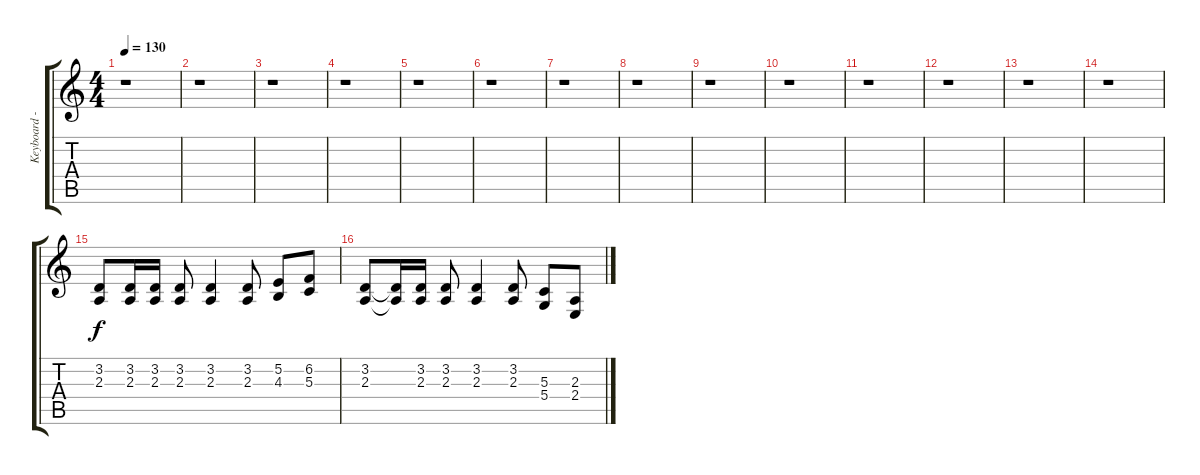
\track ("Keyboard - Christian 'Flake' Lorenz" "Keyboard -") {instrument lead8bassandlead}
\staff {score tabs}
\tuning (E4 B3 G3 D3 A2 E2) {hide}
\ts (4 4)
\tempo 130
\clef g2
\ks c
r.1{dy f} |
r.1 |
r.1 |
r.1 |
r.1 |
r.1 |
r.1 |
r.1 |
r.1 |
r.1 |
r.1 |
r.1 |
r.1 |
r.1 |
(3.2 2.3).8 (3.2 2.3).16 (3.2 2.3).16 (3.2 2.3).8 (3.2 2.3).4 (3.2 2.3).8 (5.2 4.3).8 (6.2 5.3).8 |
(3.2 2.3).8 (3.2{t} 2.3{t}).16 (3.2 2.3).16 (3.2 2.3).8 (3.2 2.3).4 (3.2 2.3).8 (5.3 5.4).8 (2.3 2.4).8
